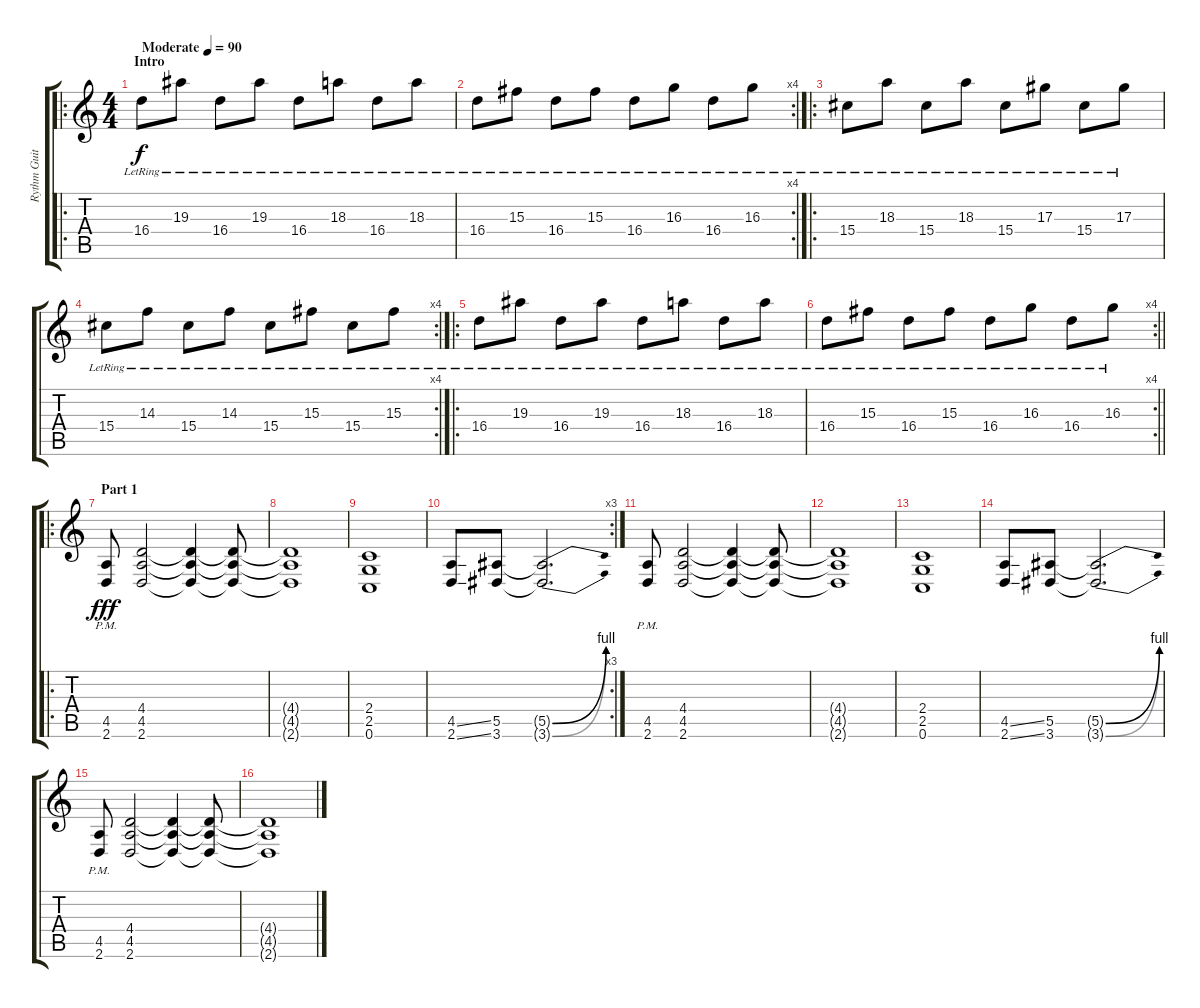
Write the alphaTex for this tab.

\track ("Rythm Guit" "Rythm Guit") {instrument electricguitarclean}
\staff {score tabs}
\tuning (C4 G3 Eb3 Bb2 F2 C2) {hide}
\ro
\ts (4 4)
\section ("" "Intro")
\tempo (90 "Moderate")
\clef g2
\ks c
16.4{lr}.8{dy f instrument electricguitarclean} 19.3{lr}.8 16.4{lr}.8 19.3{lr}.8 16.4{lr}.8 18.3{lr}.8 16.4{lr}.8 18.3{lr}.8 |
\rc 4
16.4{lr}.8 15.3{lr}.8 16.4{lr}.8 15.3{lr}.8 16.4{lr}.8 16.3{lr}.8 16.4{lr}.8 16.3{lr}.8 |
\ro
15.4{lr}.8 18.3{lr}.8 15.4{lr}.8 18.3{lr}.8 15.4{lr}.8 17.3{lr}.8 15.4{lr}.8 17.3{lr}.8 |
\rc 4
15.4{lr}.8 14.3{lr}.8 15.4{lr}.8 14.3{lr}.8 15.4{lr}.8 15.3{lr}.8 15.4{lr}.8 15.3{lr}.8 |
\ro
16.4{lr}.8 19.3{lr}.8 16.4{lr}.8 19.3{lr}.8 16.4{lr}.8 18.3{lr}.8 16.4{lr}.8 18.3{lr}.8 |
\rc 4
\barLineRight lightlight
16.4{lr}.8 15.3{lr}.8 16.4{lr}.8 15.3{lr}.8 16.4{lr}.8 16.3{lr}.8 16.4{lr}.8 16.3{lr}.8 |
\ro
\section ("" "Part 1")
(4.5{pm} 2.6{pm}).8{dy fff volume 11 balance 8 instrument overdrivenguitar} (4.4 4.5 2.6).2 (4.4{t} 4.5{t} 2.6{t}).4 (4.4{t} 4.5{t} 2.6{t}).8 |
(4.4{t} 4.5{t} 2.6{t}).1 |
(2.4 2.5 0.6).1 |
\rc 3
(4.5{ss} 2.6{ss}).8 (5.5 3.6).8 (5.5{be (bend 0 0 60 4) t} 3.6{be (bend 0 0 60 4) t}).2{d} |
(4.5{pm} 2.6{pm}).8{volume 11 instrument overdrivenguitar} (4.4 4.5 2.6).2 (4.4{t} 4.5{t} 2.6{t}).4 (4.4{t} 4.5{t} 2.6{t}).8 |
(4.4{t} 4.5{t} 2.6{t}).1 |
(2.4 2.5 0.6).1 |
(4.5{ss} 2.6{ss}).8 (5.5 3.6).8 (5.5{be (bend 0 0 60 4) t} 3.6{be (bend 0 0 60 4) t}).2{d} |
(4.5{pm} 2.6{pm}).8{volume 11 instrument overdrivenguitar} (4.4 4.5 2.6).2 (4.4{t} 4.5{t} 2.6{t}).4 (4.4{t} 4.5{t} 2.6{t}).8 |
(4.4{t} 4.5{t} 2.6{t}).1
